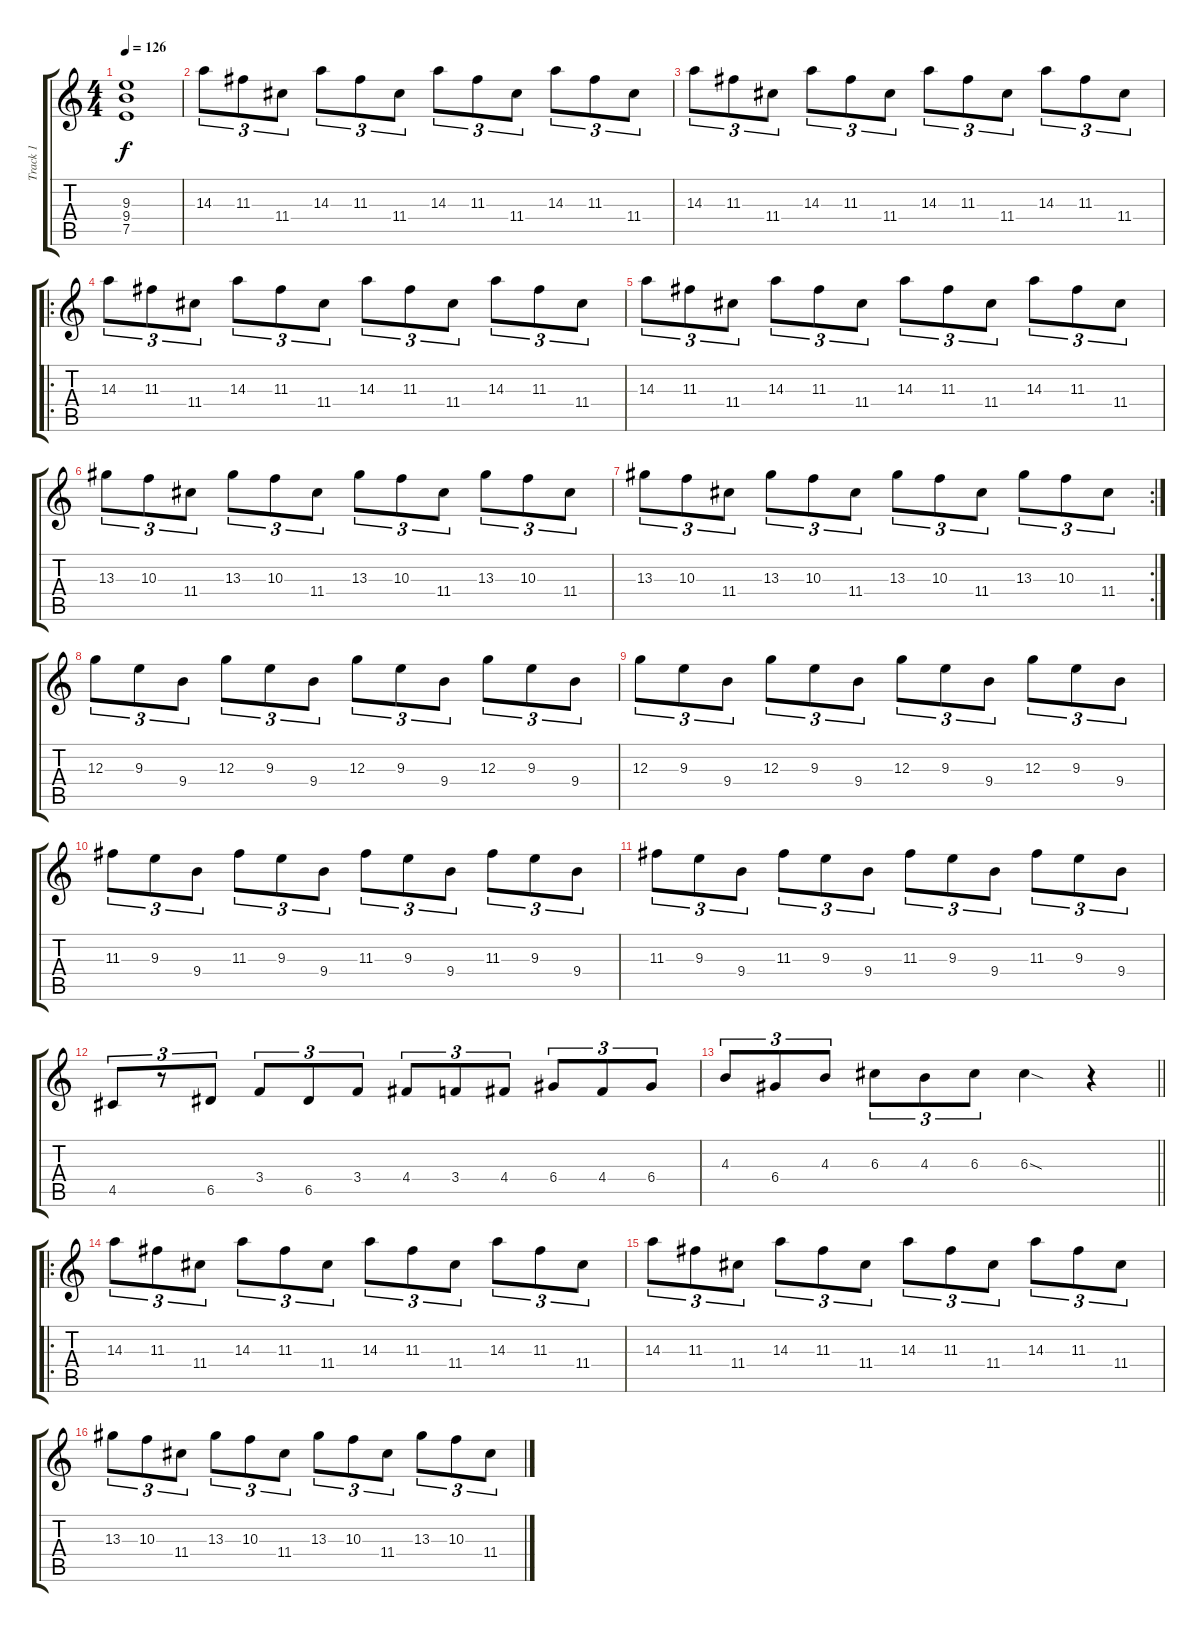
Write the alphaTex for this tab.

\track ("Track 1" "Track 1") {instrument overdrivenguitar}
\staff {score tabs}
\tuning (E4 B3 G3 D3 A2 E2) {hide}
\ts (4 4)
\tempo 126
\clef g2
\ks c
(9.3{t} 9.4{t} 7.5{t}).1{dy f} |
14.3.8{tu (3 2)} 11.3.8{tu (3 2)} 11.4.8{tu (3 2)} 14.3.8{tu (3 2)} 11.3.8{tu (3 2)} 11.4.8{tu (3 2)} 14.3.8{tu (3 2)} 11.3.8{tu (3 2)} 11.4.8{tu (3 2)} 14.3.8{tu (3 2)} 11.3.8{tu (3 2)} 11.4.8{tu (3 2)} |
14.3.8{tu (3 2)} 11.3.8{tu (3 2)} 11.4.8{tu (3 2)} 14.3.8{tu (3 2)} 11.3.8{tu (3 2)} 11.4.8{tu (3 2)} 14.3.8{tu (3 2)} 11.3.8{tu (3 2)} 11.4.8{tu (3 2)} 14.3.8{tu (3 2)} 11.3.8{tu (3 2)} 11.4.8{tu (3 2)} |
\ro
14.3.8{tu (3 2)} 11.3.8{tu (3 2)} 11.4.8{tu (3 2)} 14.3.8{tu (3 2)} 11.3.8{tu (3 2)} 11.4.8{tu (3 2)} 14.3.8{tu (3 2)} 11.3.8{tu (3 2)} 11.4.8{tu (3 2)} 14.3.8{tu (3 2)} 11.3.8{tu (3 2)} 11.4.8{tu (3 2)} |
14.3.8{tu (3 2)} 11.3.8{tu (3 2)} 11.4.8{tu (3 2)} 14.3.8{tu (3 2)} 11.3.8{tu (3 2)} 11.4.8{tu (3 2)} 14.3.8{tu (3 2)} 11.3.8{tu (3 2)} 11.4.8{tu (3 2)} 14.3.8{tu (3 2)} 11.3.8{tu (3 2)} 11.4.8{tu (3 2)} |
13.3.8{tu (3 2)} 10.3.8{tu (3 2)} 11.4.8{tu (3 2)} 13.3.8{tu (3 2)} 10.3.8{tu (3 2)} 11.4.8{tu (3 2)} 13.3.8{tu (3 2)} 10.3.8{tu (3 2)} 11.4.8{tu (3 2)} 13.3.8{tu (3 2)} 10.3.8{tu (3 2)} 11.4.8{tu (3 2)} |
\rc 2
13.3.8{tu (3 2)} 10.3.8{tu (3 2)} 11.4.8{tu (3 2)} 13.3.8{tu (3 2)} 10.3.8{tu (3 2)} 11.4.8{tu (3 2)} 13.3.8{tu (3 2)} 10.3.8{tu (3 2)} 11.4.8{tu (3 2)} 13.3.8{tu (3 2)} 10.3.8{tu (3 2)} 11.4.8{tu (3 2)} |
12.3.8{tu (3 2)} 9.3.8{tu (3 2)} 9.4.8{tu (3 2)} 12.3.8{tu (3 2)} 9.3.8{tu (3 2)} 9.4.8{tu (3 2)} 12.3.8{tu (3 2)} 9.3.8{tu (3 2)} 9.4.8{tu (3 2)} 12.3.8{tu (3 2)} 9.3.8{tu (3 2)} 9.4.8{tu (3 2)} |
12.3.8{tu (3 2)} 9.3.8{tu (3 2)} 9.4.8{tu (3 2)} 12.3.8{tu (3 2)} 9.3.8{tu (3 2)} 9.4.8{tu (3 2)} 12.3.8{tu (3 2)} 9.3.8{tu (3 2)} 9.4.8{tu (3 2)} 12.3.8{tu (3 2)} 9.3.8{tu (3 2)} 9.4.8{tu (3 2)} |
11.3.8{tu (3 2)} 9.3.8{tu (3 2)} 9.4.8{tu (3 2)} 11.3.8{tu (3 2)} 9.3.8{tu (3 2)} 9.4.8{tu (3 2)} 11.3.8{tu (3 2)} 9.3.8{tu (3 2)} 9.4.8{tu (3 2)} 11.3.8{tu (3 2)} 9.3.8{tu (3 2)} 9.4.8{tu (3 2)} |
11.3.8{tu (3 2)} 9.3.8{tu (3 2)} 9.4.8{tu (3 2)} 11.3.8{tu (3 2)} 9.3.8{tu (3 2)} 9.4.8{tu (3 2)} 11.3.8{tu (3 2)} 9.3.8{tu (3 2)} 9.4.8{tu (3 2)} 11.3.8{tu (3 2)} 9.3.8{tu (3 2)} 9.4.8{tu (3 2)} |
4.5.8{tu (3 2)} r.8{tu (3 2)} 6.5.8{tu (3 2)} 3.4.8{tu (3 2)} 6.5.8{tu (3 2)} 3.4.8{tu (3 2)} 4.4.8{tu (3 2)} 3.4.8{tu (3 2)} 4.4.8{tu (3 2)} 6.4.8{tu (3 2)} 4.4.8{tu (3 2)} 6.4.8{tu (3 2)} |
\barLineRight lightlight
4.3.8{tu (3 2)} 6.4.8{tu (3 2)} 4.3.8{tu (3 2)} 6.3.8{tu (3 2)} 4.3.8{tu (3 2)} 6.3.8{tu (3 2)} 6.3{sod}.4 r.4 |
\ro
14.3.8{tu (3 2)} 11.3.8{tu (3 2)} 11.4.8{tu (3 2)} 14.3.8{tu (3 2)} 11.3.8{tu (3 2)} 11.4.8{tu (3 2)} 14.3.8{tu (3 2)} 11.3.8{tu (3 2)} 11.4.8{tu (3 2)} 14.3.8{tu (3 2)} 11.3.8{tu (3 2)} 11.4.8{tu (3 2)} |
14.3.8{tu (3 2)} 11.3.8{tu (3 2)} 11.4.8{tu (3 2)} 14.3.8{tu (3 2)} 11.3.8{tu (3 2)} 11.4.8{tu (3 2)} 14.3.8{tu (3 2)} 11.3.8{tu (3 2)} 11.4.8{tu (3 2)} 14.3.8{tu (3 2)} 11.3.8{tu (3 2)} 11.4.8{tu (3 2)} |
13.3.8{tu (3 2)} 10.3.8{tu (3 2)} 11.4.8{tu (3 2)} 13.3.8{tu (3 2)} 10.3.8{tu (3 2)} 11.4.8{tu (3 2)} 13.3.8{tu (3 2)} 10.3.8{tu (3 2)} 11.4.8{tu (3 2)} 13.3.8{tu (3 2)} 10.3.8{tu (3 2)} 11.4.8{tu (3 2)}
